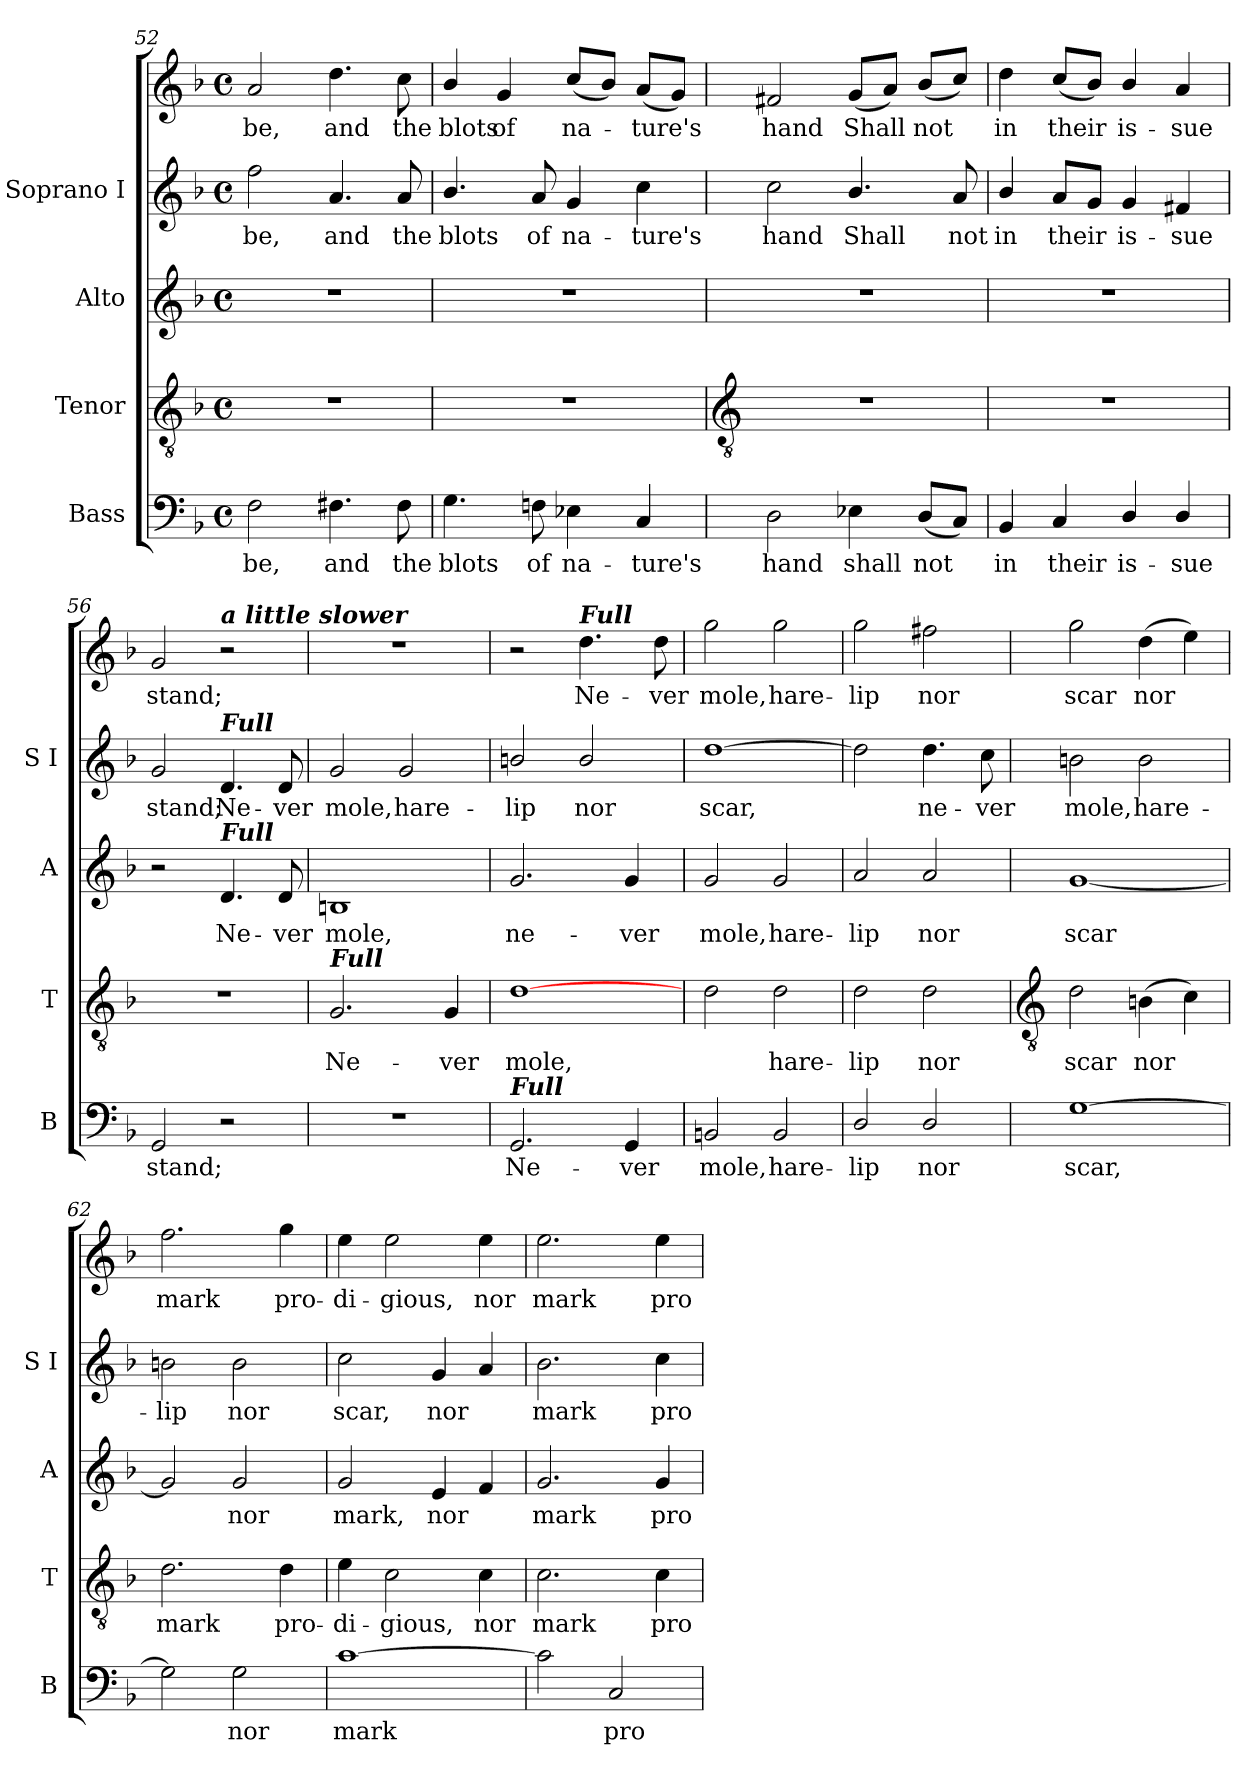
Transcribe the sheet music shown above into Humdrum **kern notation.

**kern	**text	**kern	**text	**kern	**text	**kern	**text	**kern	**text
*part4	*part4	*part3	*part3	*part2	*part2	*part1	*part1	*part1	*part1
*staff5	*staff5	*staff4	*staff4	*staff3	*staff3	*staff2	*staff2	*staff1	*staff1
*I"Bass	*	*I"Tenor	*	*I"Alto	*	*I"Soprano I	*	*	*
*I'B	*	*I'T	*	*I'A	*	*I'S I	*	*	*
*clefF4	*	*clefGv2	*	*clefG2	*	*clefG2	*	*clefG2	*
*k[b-]	*	*k[b-]	*	*k[b-]	*	*k[b-]	*	*k[b-]	*
*F:	*	*F:	*	*F:	*	*F:	*	*F:	*
*M4/4	*	*M4/4	*	*M4/4	*	*M4/4	*	*M4/4	*
*met(c)	*	*met(c)	*	*met(c)	*	*met(c)	*	*met(c)	*
=52	=52	=52	=52	=52	=52	=52	=52	=52	=52
!	!LO:LY:b	!	!	!	!	!	!LO:LY:b	!	!LO:LY:b
2F	be,	1r	.	1r	.	2ff	be,	2a	be,
!	!LO:LY:b	!	!	!	!	!	!LO:LY:b	!	!LO:LY:b
4.F#X	and	.	.	.	.	4.a	and	4.dd	and
!	!LO:LY:b	!	!	!	!	!	!LO:LY:b	!	!LO:LY:b
8F#	the	.	.	.	.	8a	the	8cc	the
=53	=53	=53	=53	=53	=53	=53	=53	=53	=53
!	!LO:LY:b	!	!	!	!	!	!LO:LY:b	!	!LO:LY:b
4.G	blots	1r	.	1r	.	4.b-/	blots	4b-/	blots
!	!	!	!	!	!	!	!	!	!LO:LY:b
.	.	.	.	.	.	.	.	4g	of
!	!LO:LY:b	!	!	!	!	!	!LO:LY:b	!	!
8Fn	of	.	.	.	.	8a	of	.	.
!	!LO:LY:b	!	!	!	!	!	!LO:LY:b	!	!LO:LY:b
4E-X	na-	.	.	.	.	4g	na-	(<8cc/L	na-
.	.	.	.	.	.	.	.	8b-/J)	.
!	!LO:LY:b	!	!	!	!	!	!LO:LY:b	!	!LO:LY:b
4C	-ture's	.	.	.	.	4cc	-ture's	(<8aL	ture's
.	.	.	.	.	.	.	.	8gJ)	.
!!LO:LB:g=z
=54	=54	=54	=54	=54	=54	=54	=54	=54	=54
*	*	*clefGv2	*	*	*	*	*	*	*
!	!LO:LY:b	!	!	!	!	!	!LO:LY:b	!	!LO:LY:b
2D	hand	1r	.	1r	.	2cc	hand	2f#X	hand
!	!LO:LY:b	!	!	!	!	!	!LO:LY:b	!	!LO:LY:b
4E-X	shall	.	.	.	.	4.b-/	Shall	(<8gL	Shall
.	.	.	.	.	.	.	.	8aJ)	.
!	!LO:LY:b	!	!	!	!	!	!	!	!LO:LY:b
(<8DL	not	.	.	.	.	.	.	(<8b-/L	not
!	!	!	!	!	!	!	!LO:LY:b	!	!
8CJ)	.	.	.	.	.	8a	not	8cc/J)	.
=55	=55	=55	=55	=55	=55	=55	=55	=55	=55
!	!LO:LY:b	!	!	!	!	!	!LO:LY:b	!	!LO:LY:b
4BB-	in	1r	.	1r	.	4b-/	in	4dd	in
!	!LO:LY:b	!	!	!	!	!	!LO:LY:b	!	!LO:LY:b
4C	their	.	.	.	.	8aL	their	(<8cc/L	their
.	.	.	.	.	.	8gJ	.	8b-/J)	.
!	!LO:LY:b	!	!	!	!	!	!LO:LY:b	!	!LO:LY:b
4D/	is-	.	.	.	.	4g	is-	4b-/	is-
!	!LO:LY:b	!	!	!	!	!	!LO:LY:b	!	!LO:LY:b
4D/	-sue	.	.	.	.	4f#X	-sue	4a	-sue
=56	=56	=56	=56	=56	=56	=56	=56	=56	=56
!	!LO:LY:b	!	!	!	!	!	!LO:LY:b	!	!LO:LY:b
2GG	stand;	1r	.	2r	.	2g	stand;	2g	stand;
!	!	!	!	!	!	!	!	!LO:TX:a:Bi:t=a little slower	!
!	!	!	!	!	!	!LO:TX:a:Bi:t=Full	!	!	!
!	!	!	!	!LO:TX:a:Bi:t=Full	!	!	!	!	!
!	!	!	!	!	!LO:LY:b	!	!LO:LY:b	!	!
2r	.	.	.	4.d	Ne-	4.d	Ne-	2r	.
!	!	!	!	!	!LO:LY:b	!	!LO:LY:b	!	!
.	.	.	.	8d	-ver	8d	-ver	.	.
=57	=57	=57	=57	=57	=57	=57	=57	=57	=57
!	!	!LO:TX:a:Bi:t=Full	!	!	!	!	!	!	!
!	!	!	!LO:LY:b	!	!LO:LY:b	!	!LO:LY:b	!	!
1r	.	2.G	Ne-	1Bn	mole,	2g	mole,	1r	.
!	!	!	!	!	!	!	!LO:LY:b	!	!
.	.	.	.	.	.	2g	hare-	.	.
!	!	!	!LO:LY:b	!	!	!	!	!	!
.	.	4G	-ver	.	.	.	.	.	.
=58	=58	=58	=58	=58	=58	=58	=58	=58	=58
!LO:TX:a:Bi:t=Full	!	!	!	!	!	!	!	!	!
!	!LO:LY:b	!	!LO:LY:b	!	!LO:LY:b	!	!LO:LY:b	!	!
2.GG	Ne-	[1d	mole,	2.g	ne-	2bn/	lip	2r	.
!	!	!	!	!	!	!	!	!LO:TX:a:Bi:t=Full	!
!	!	!	!	!	!	!	!LO:LY:b	!	!LO:LY:b
.	.	.	.	.	.	2b/	nor	4.dd	-Ne-
!	!LO:LY:b	!	!	!	!LO:LY:b	!	!	!	!
4GG	-ver	.	.	4g	-ver	.	.	.	.
!	!	!	!	!	!	!	!	!	!LO:LY:b
.	.	.	.	.	.	.	.	8dd	-ver
=59	=59	=59	=59	=59	=59	=59	=59	=59	=59
!	!LO:LY:b	!	!	!	!LO:LY:b	!	!LO:LY:b	!	!LO:LY:b
2BBn	mole,	2d	.	2g	mole,	[1dd	-scar,	2gg	mole,
!	!LO:LY:b	!	!LO:LY:b	!	!LO:LY:b	!	!	!	!LO:LY:b
2BB	hare-	2d	hare-	2g	hare-	.	.	2gg	hare-
=60	=60	=60	=60	=60	=60	=60	=60	=60	=60
!	!LO:LY:b	!	!LO:LY:b	!	!LO:LY:b	!	!	!	!LO:LY:b
2D/	-lip	2d	-lip	2a	-lip	2dd]	.	2gg	lip
!	!LO:LY:b	!	!LO:LY:b	!	!LO:LY:b	!	!LO:LY:b	!	!LO:LY:b
2D/	nor	2d	nor	2a	nor	4.dd	ne-	2ff#X	nor
!	!	!	!	!	!	!	!LO:LY:b	!	!
.	.	.	.	.	.	8cc	-ver	.	.
!!LO:LB:g=z
=61	=61	=61	=61	=61	=61	=61	=61	=61	=61
*	*	*clefGv2	*	*	*	*	*	*	*
!	!LO:LY:b	!	!LO:LY:b	!	!LO:LY:b	!	!LO:LY:b	!	!LO:LY:b
[1G	scar,	2d	scar	[1g	scar	2bn	mole,	2gg	scar
!	!	!	!LO:LY:b	!	!	!	!LO:LY:b	!	!LO:LY:b
.	.	(>4Bn	nor	.	.	2b	hare-	(>4dd	nor
.	.	4c)	.	.	.	.	.	4ee)	.
=62	=62	=62	=62	=62	=62	=62	=62	=62	=62
!	!	!	!LO:LY:b	!	!	!	!LO:LY:b	!	!LO:LY:b
2G]	.	2.d	mark	2g]	.	2bn	-lip	2.ff	-mark
!	!LO:LY:b	!	!	!	!LO:LY:b	!	!LO:LY:b	!	!
2G	nor	.	.	2g	nor	2b	nor	.	.
!	!	!	!LO:LY:b	!	!	!	!	!	!LO:LY:b
.	.	4d	pro-	.	.	.	.	4gg	pro-
=63	=63	=63	=63	=63	=63	=63	=63	=63	=63
!	!LO:LY:b	!	!LO:LY:b	!	!LO:LY:b	!	!LO:LY:b	!	!LO:LY:b
[1c	mark	4e	-di-	2g	mark,	2cc	scar,	4ee	di-
!	!	!	!LO:LY:b	!	!	!	!	!	!LO:LY:b
.	.	2c	-gious,	.	.	.	.	2ee	-gious,
!	!	!	!	!	!LO:LY:b	!	!LO:LY:b	!	!
.	.	.	.	4e	nor	4g	nor	.	.
!	!	!	!LO:LY:b	!	!	!	!	!	!LO:LY:b
.	.	4c	nor	4f	.	4a	.	4ee	nor
=64	=64	=64	=64	=64	=64	=64	=64	=64	=64
!	!	!	!LO:LY:b	!	!LO:LY:b	!	!LO:LY:b	!	!LO:LY:b
2c]	.	2.c	mark	2.g	mark	2.b-	-mark	2.ee	mark
!	!LO:LY:b	!	!	!	!	!	!	!	!
2C	pro-	.	.	.	.	.	.	.	.
!	!	!	!LO:LY:b	!	!LO:LY:b	!	!LO:LY:b	!	!LO:LY:b
.	.	4c	pro-	4g	pro-	4cc	pro-	4ee	pro-
=	=	=	=	=	=	=	=	=	=
*-	*-	*-	*-	*-	*-	*-	*-	*-	*-
